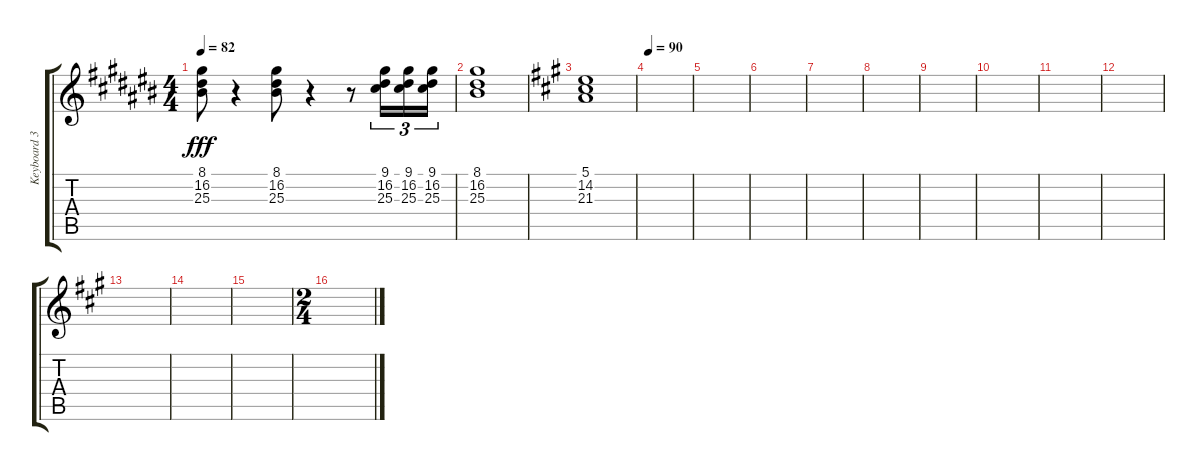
\track ("Keyboard 3" "Keyboard 3") {instrument stringensemble1}
\staff {score tabs}
\tuning (E4 B3 G3 D3 A2 E2) {hide}
\ts (4 4)
\tempo 82
\clef g2
\ks c#
(8.1 16.2 25.3).8{dy fff} r.4 (8.1 16.2 25.3).8 r.4 r.8 (9.1 16.2 25.3).16{tu (3 2)} (9.1 16.2 25.3).16{tu (3 2)} (9.1 16.2 25.3).16{tu (3 2)} |
(8.1 16.2 25.3).1 |
\ks a
(5.1 14.2 21.3).1 |
\tempo 90
|
|
|
|
|
|
|
|
|
|
|
|
\ts (2 4)
